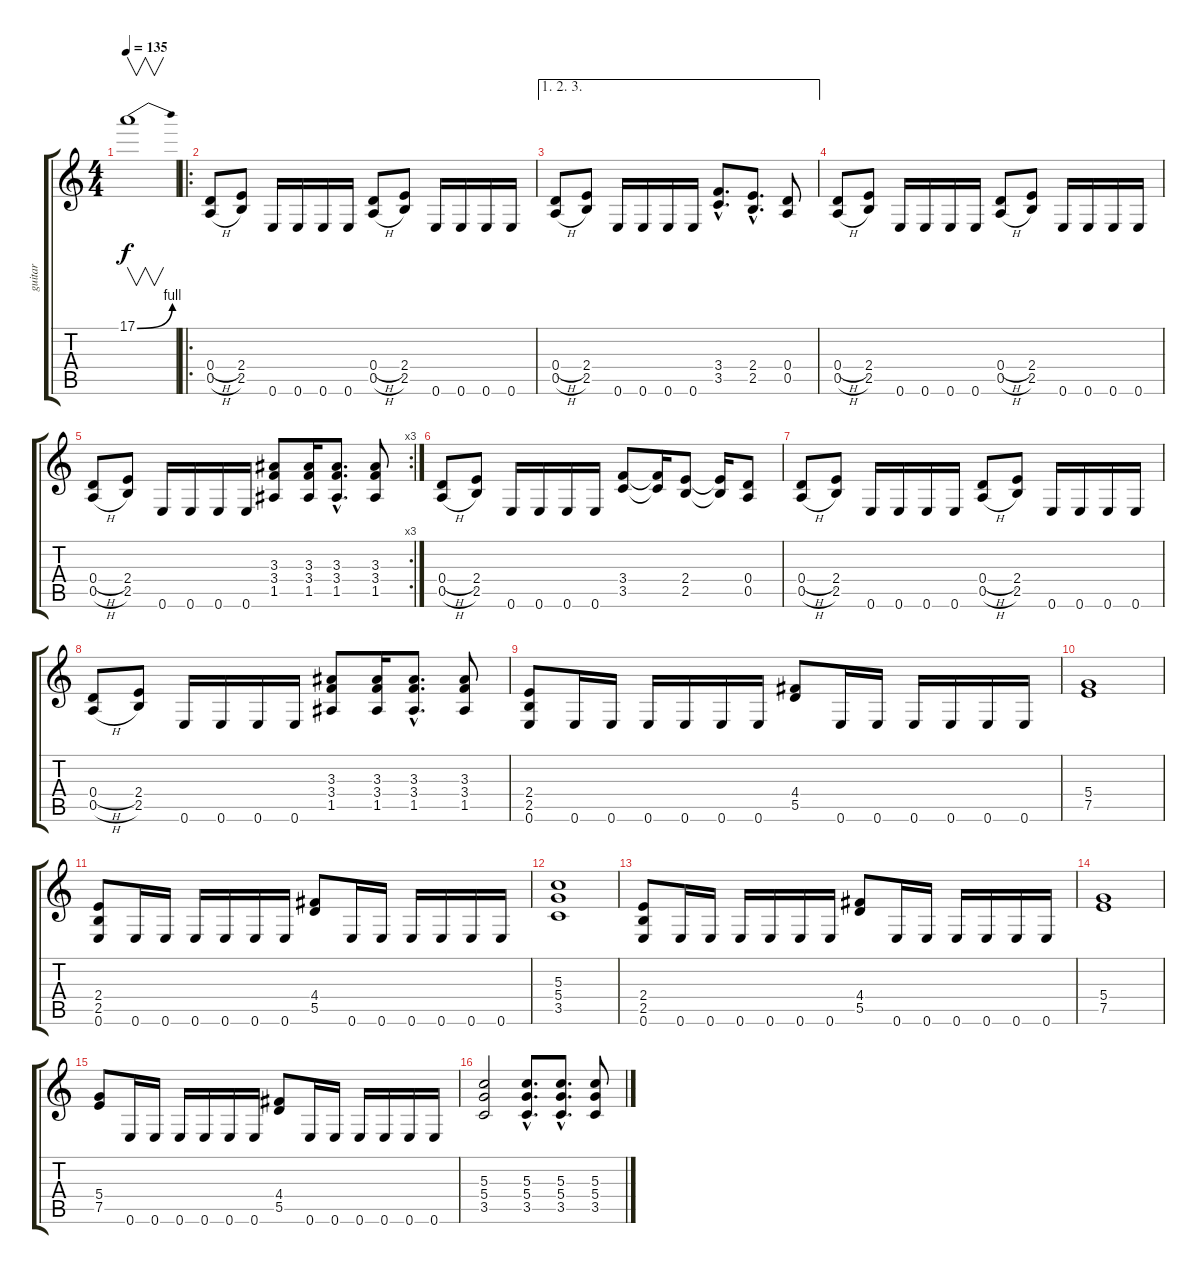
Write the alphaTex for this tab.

\track ("guitar" "guitar") {instrument distortionguitar}
\staff {score tabs}
\tuning (E4 B3 G3 D3 A2 E2) {hide}
\ts (4 4)
\tempo 135
\clef g2
\ks c
17.1{be (bend 0 0 60 4)}.1{v dy f} |
\ro
(0.4{h} 0.5{h}).8 (2.4 2.5).8 0.6.16 0.6.16 0.6.16 0.6.16 (0.4{h} 0.5{h}).8 (2.4 2.5).8 0.6.16 0.6.16 0.6.16 0.6.16 |
\ae (1 2 3)
(0.4{h} 0.5{h}).8 (2.4 2.5).8 0.6.16 0.6.16 0.6.16 0.6.16 (3.4{hac} 3.5{hac}).8{d} (2.4{hac} 2.5{hac}).8{d} (0.4 0.5).8 |
(0.4{h} 0.5{h}).8 (2.4 2.5).8 0.6.16 0.6.16 0.6.16 0.6.16 (0.4{h} 0.5{h}).8 (2.4 2.5).8 0.6.16 0.6.16 0.6.16 0.6.16 |
\rc 3
(0.4{h} 0.5{h}).8 (2.4 2.5).8 0.6.16 0.6.16 0.6.16 0.6.16 (3.3 3.4 1.5).8 (3.3 3.4 1.5).16 (3.3{hac} 3.4{hac} 1.5{hac}).8{d} (3.3 3.4 1.5).8 |
(0.4{h} 0.5{h}).8 (2.4 2.5).8 0.6.16 0.6.16 0.6.16 0.6.16 (3.4 3.5).8 (3.4{t} 3.5{t}).16 (2.4 2.5).8 (2.4{t} 2.5{t}).16 (0.4 0.5).8 |
(0.4{h} 0.5{h}).8 (2.4 2.5).8 0.6.16 0.6.16 0.6.16 0.6.16 (0.4{h} 0.5{h}).8 (2.4 2.5).8 0.6.16 0.6.16 0.6.16 0.6.16 |
(0.4{h} 0.5{h}).8 (2.4 2.5).8 0.6.16 0.6.16 0.6.16 0.6.16 (3.3 3.4 1.5).8 (3.3 3.4 1.5).16 (3.3{hac} 3.4{hac} 1.5{hac}).8{d} (3.3 3.4 1.5).8 |
(2.4 2.5 0.6).8 0.6.16 0.6.16 0.6.16 0.6.16 0.6.16 0.6.16 (4.4 5.5).8 0.6.16 0.6.16 0.6.16 0.6.16 0.6.16 0.6.16 |
(5.4 7.5).1 |
(2.4 2.5 0.6).8 0.6.16 0.6.16 0.6.16 0.6.16 0.6.16 0.6.16 (4.4 5.5).8 0.6.16 0.6.16 0.6.16 0.6.16 0.6.16 0.6.16 |
(5.3 5.4 3.5).1 |
(2.4 2.5 0.6).8 0.6.16 0.6.16 0.6.16 0.6.16 0.6.16 0.6.16 (4.4 5.5).8 0.6.16 0.6.16 0.6.16 0.6.16 0.6.16 0.6.16 |
(5.4 7.5).1 |
(5.4 7.5).8 0.6.16 0.6.16 0.6.16 0.6.16 0.6.16 0.6.16 (4.4 5.5).8 0.6.16 0.6.16 0.6.16 0.6.16 0.6.16 0.6.16 |
(5.3 5.4 3.5).2 (5.3{hac} 5.4{hac} 3.5{hac}).8{d} (5.3{hac} 5.4{hac} 3.5{hac}).8{d} (5.3 5.4 3.5).8
